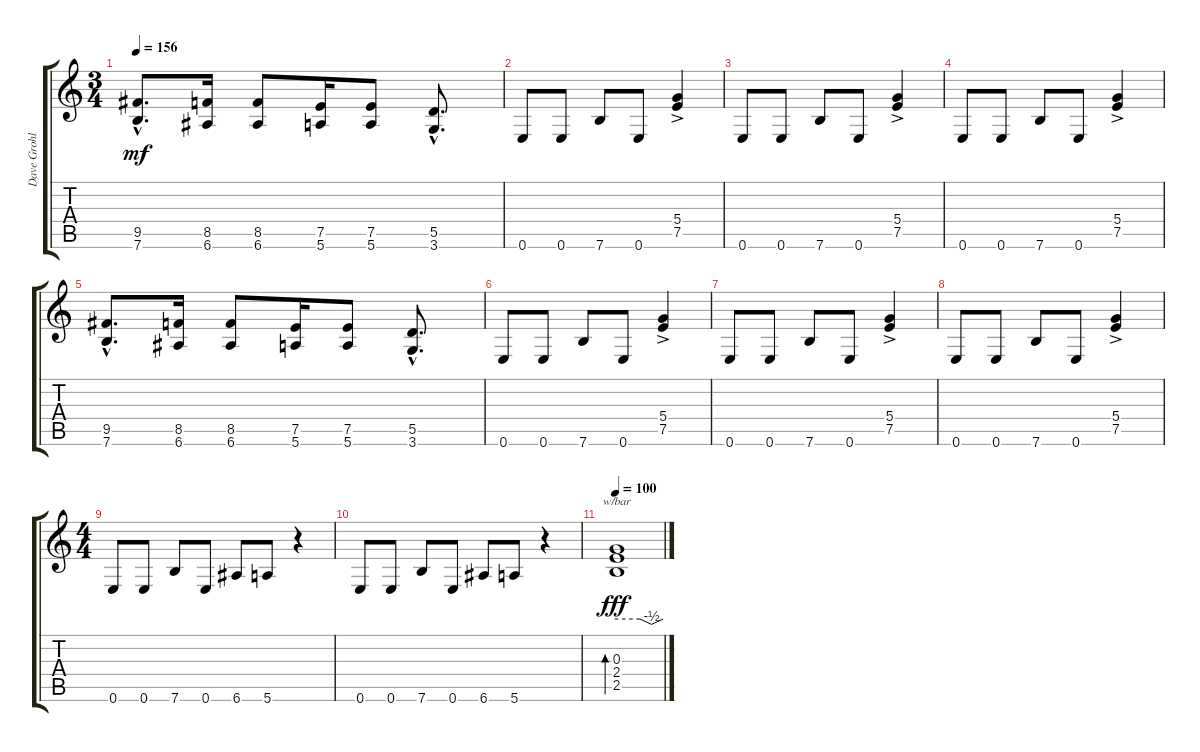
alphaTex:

\track ("Dave Grohl" "Dave Grohl") {instrument electricguitarclean}
\staff {score tabs}
\tuning (E4 B3 G3 D3 A2 E2) {hide}
\ts (3 4)
\tempo 156
\clef g2
\ks c
(9.5{hac} 7.6{hac}).8{d dy mf} (8.5 6.6).16 (8.5 6.6).8 (7.5 5.6).16 (7.5 5.6).8 (5.5{hac} 3.6{hac}).8{d} |
0.6.8 0.6.8 7.6.8 0.6.8 (5.4{ac} 7.5{ac}).4 |
0.6.8 0.6.8 7.6.8 0.6.8 (5.4{ac} 7.5{ac}).4 |
0.6.8 0.6.8 7.6.8 0.6.8 (5.4{ac} 7.5{ac}).4 |
(9.5{hac} 7.6{hac}).8{d} (8.5 6.6).16 (8.5 6.6).8 (7.5 5.6).16 (7.5 5.6).8 (5.5{hac} 3.6{hac}).8{d} |
0.6.8 0.6.8 7.6.8 0.6.8 (5.4 7.5{ac}).4 |
0.6.8 0.6.8 7.6.8 0.6.8 (5.4 7.5{ac}).4 |
0.6.8 0.6.8 7.6.8 0.6.8 (5.4 7.5{ac}).4 |
\ts (4 4)
0.6.8 0.6.8 7.6.8 0.6.8 6.6.8 5.6.8 r.4 |
0.6.8 0.6.8 7.6.8 0.6.8 6.6.8 5.6.8 r.4 |
\tempo 100
(0.3 2.4 2.5).1{tbe (custom default 0 0 30 0 45 -2 60 0) bd 480 dy fff}
